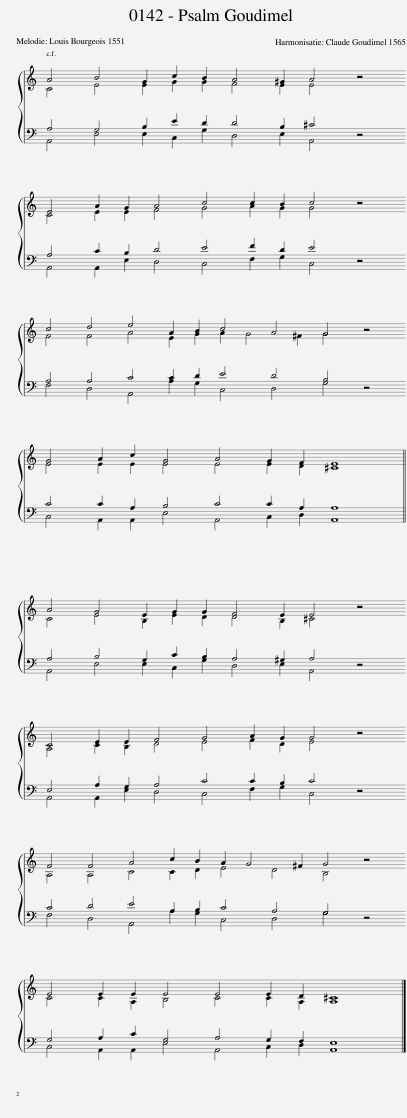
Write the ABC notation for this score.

X:1
%%score { ( 1 2 ) | ( 3 4 ) }
L:1/8
M:16/4
I:linebreak $
K:C
V:1 treble
V:2 treble
V:3 bass
V:4 bass
V:1
 A4 B4 G2 c2 B2 A4 ^G2 A4 z4 |$ E4 A2 G2 A4 c4 c2 B2 c4 z4 |$ c4 d4 e4 A2 B2 c4 A4 G4 z4 |$ G4 A2 c2 G4 A4 G2 F2 E8 ||$ A4 G4 E2 G2 G2 F4 E2 E4 z4 |$ %5
 C4 E2 E2 F4 G4 A2 G2 G4 z4 |$ F4 F4 A4 c2 B2 A2 G4 ^F2 G4 z4 |$ E4 E2 E2 E4 E4 E2 D2 ^C8 |] %8
V:2
 C4 E4 E2 G2 G2 F4 E2 E4 x4 |$ C4 E2 E2 F4 G4 A2 G2 G4 x4 |$ F4 F4 A4 E2 G2 A2 G4 ^F2 G4 x4 |$ E4 E2 E2 E4 E4 E2 D2 ^C8 ||$ C4 E4 B,2 E2 D2 D4 B,2 ^C4 x4 |$ %5
 A,4 C2 B,2 D4 E4 F2 D2 E4 x4 |$ A,4 A,4 C4 C2 D2 E4 D4 B,4 x4 |$ C4 C2 A,2 B,4 C4 C2 A,2 A,8 |] %8
V:3
 A,4 G,4 B,2 E2 D2 D4 B,2 ^C4 z4 |$ A,4 C2 B,2 D4 E4 F2 D2 E4 z4 |$ A,4 A,4 C4 C2 D2 E4 D4 B,4 z4 |$ C4 C2 A,2 B,4 C4 C2 A,2 A,8 ||$ A,4 B,4 G,2 C2 B,2 A,4 ^G,2 A,4 z4 |$ %5
 E,4 A,2 G,2 A,4 C4 C2 B,2 C4 z4 |$ C4 D4 E4 A,2 B,2 C4 A,4 G,4 z4 |$ G,4 A,2 C2 G,4 A,4 G,2 F,2 E,8 |] %8
V:4
 A,,4 E,4 E,2 C,2 G,2 D,4 E,2 A,,4 x4 |$ A,,4 A,,2 E,2 D,4 C,4 F,2 G,2 C,4 x4 |$ F,4 D,4 A,,4 A,2 G,2 C,4 D,4 G,4 x4 |$ C,4 A,,2 A,,2 E,4 A,,4 C,2 D,2 A,,8 ||$ A,,4 E,4 E,2 C,2 G,2 D,4 E,2 A,,4 x4 |$ %5
 A,,4 A,,2 E,2 D,4 C,4 F,2 G,2 C,4 x4 |$ F,4 D,4 A,,4 A,2 G,2 C,4 D,4 G,4 x4 |$ C,4 A,,2 A,,2 E,4 A,,4 C,2 D,2 A,,8 |] %8
